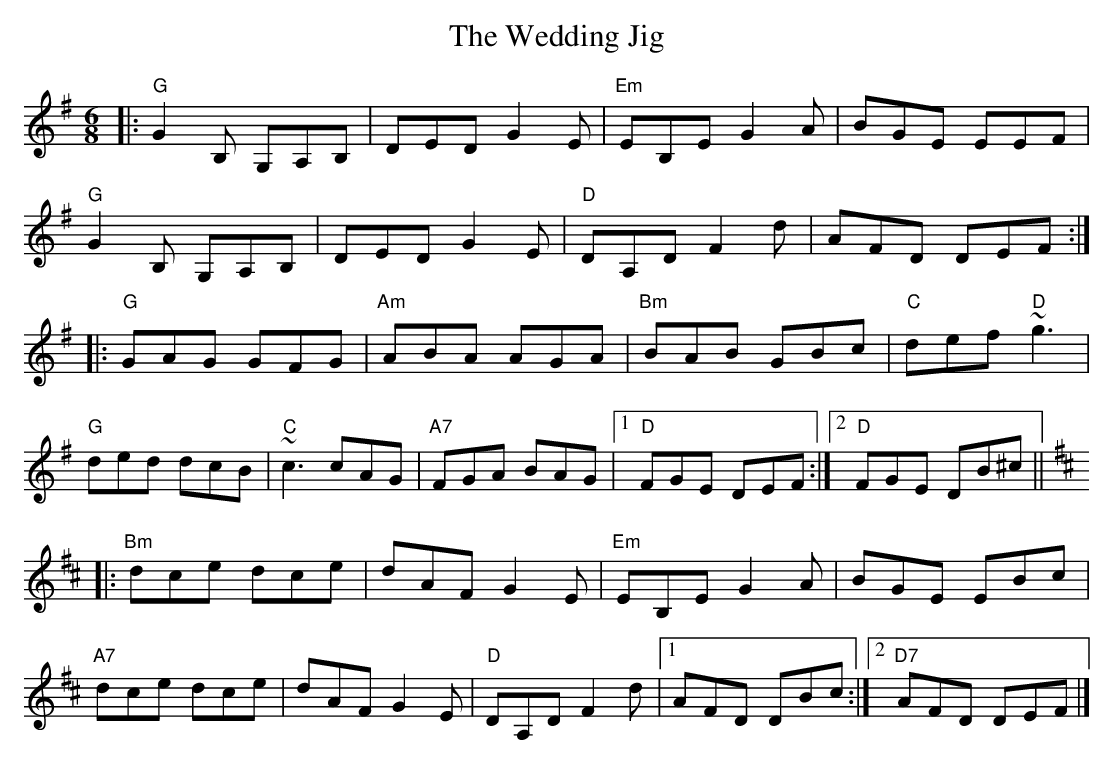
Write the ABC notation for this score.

X:1
T: The Wedding Jig
M: 6/8
L: 1/8
K: G
|:\
"G"G2B, G,A,B,|DED G2E|"Em"EB,E G2A|BGE EEF|
"G"G2B, G,A,B,|DED G2E|"D"DA,D F2d|AFD DEF:|
|:\
"G"GAG GFG|"Am"ABA AGA|"Bm"BAB GBc|"C"def "D"~g3|
"G"ded dcB|"C"~c3 cAG|"A7"FGA BAG|1"D"FGE DEF:|2"D"FGE DB^c||
K: D
|:\
"Bm"dce dce|dAF G2E|"Em"EB,E G2A|BGE EBc|
"A7"dce dce|dAF G2E|"D"DA,D F2d|1AFD DBc:|2"D7"AFD DEF|]
